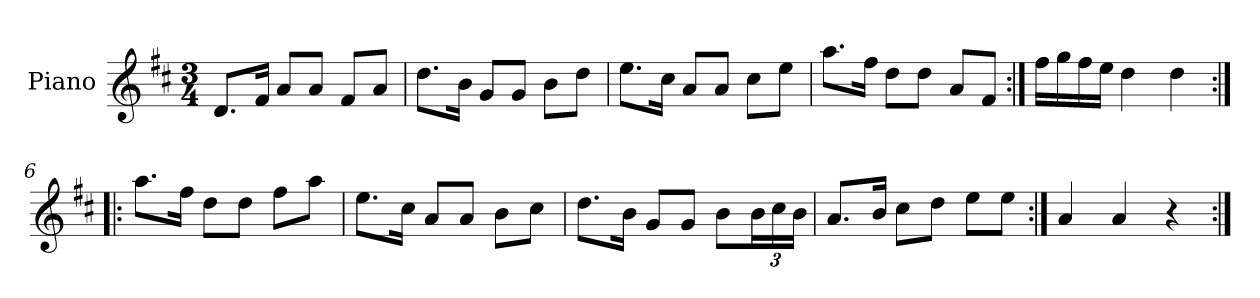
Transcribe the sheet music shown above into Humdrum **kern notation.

**kern
*part1
*staff1
*I"Piano
*I'Pno.
*clefG2
*k[f#c#]
*M3/4
=1
8.d/L
16f#/Jk
8a/L
8a/J
8f#/L
8a/J
=2
8.dd\L
16b\Jk
8g/L
8g/J
8b\L
8dd\J
=3
8.ee\L
16cc#\Jk
8a/L
8a/J
8cc#\L
8ee\J
=4
8.aa\L
16ff#\Jk
8dd\L
8dd\J
8a/L
8f#/J
=5:|!
16ff#\LL
16gg\
16ff#\
16ee\JJ
4dd\
4dd\
!!LO:LB:g=z
=6:|!|:
8.aa\L
16ff#\Jk
8dd\L
8dd\J
8ff#\L
8aa\J
=7
8.ee\L
16cc#\Jk
8a/L
8a/J
8b\L
8cc#\J
=8
8.dd\L
16b\Jk
8g/L
8g/J
8b\L
*Xbrackettup
24b\L
24cc#\
24b\JJ
=9
8.a/L
16b/Jk
8cc#\L
8dd\J
8ee\L
8ee\J
=10:|!
4a/
4a/
4r
=:|!
*-
